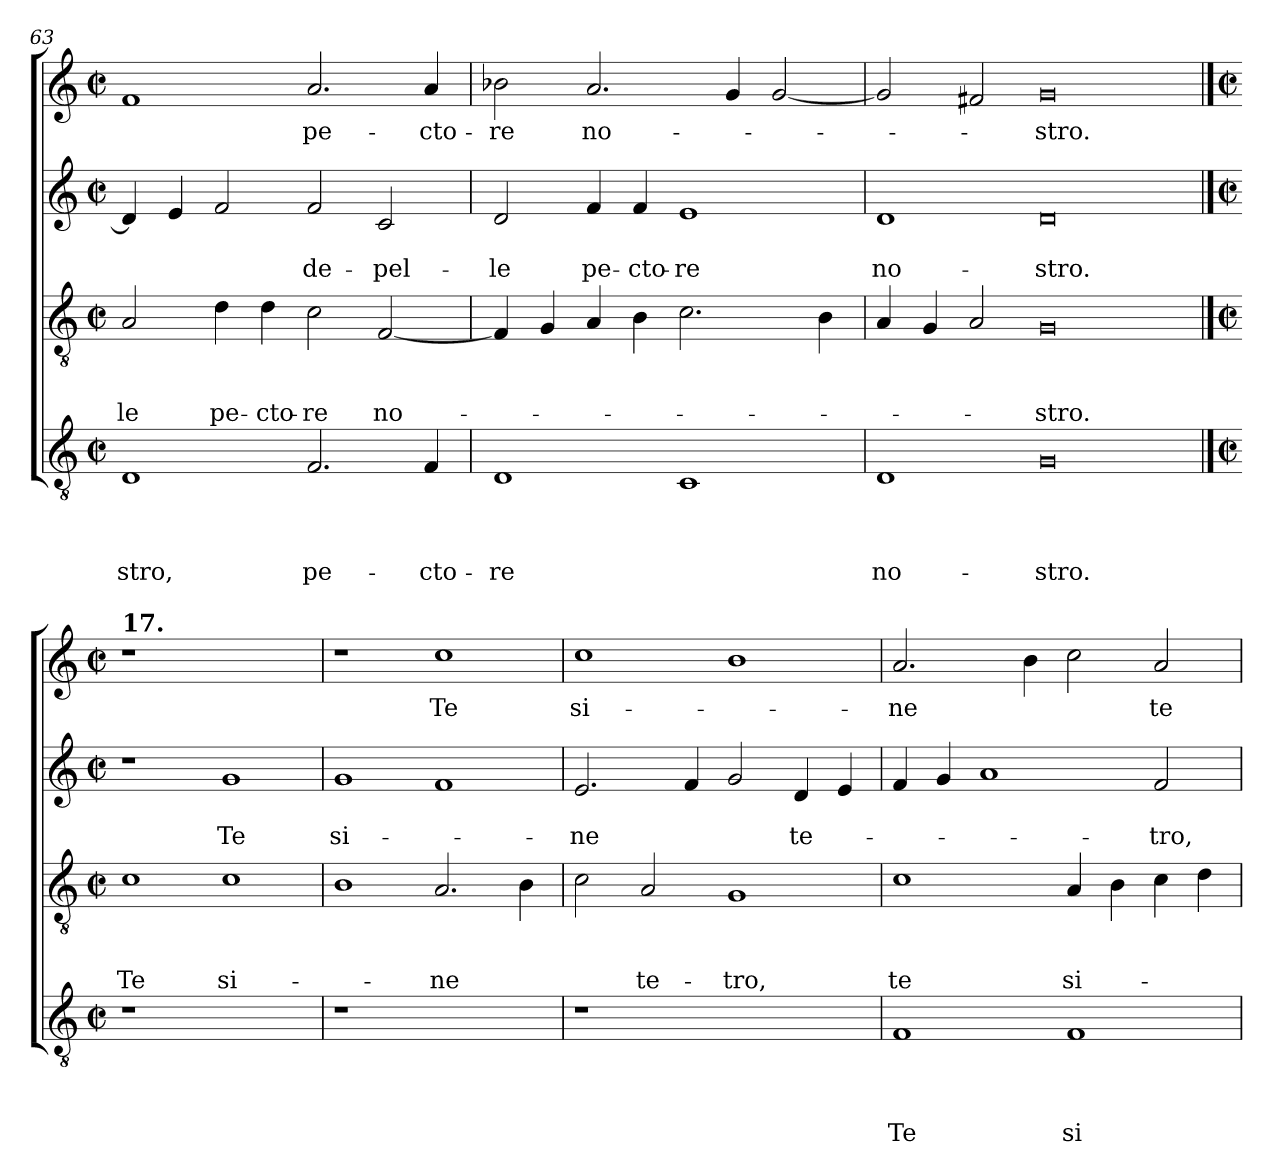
**kern	**text	**text	**text	**text	**kern	**text	**text	**text	**kern	**text	**text	**kern	**text
*part4	*part4	*part4	*part4	*part4	*part3	*part3	*part3	*part3	*part2	*part2	*part2	*part1	*part1
*staff4	*staff4	*staff4	*staff4	*staff4	*staff3	*staff3	*staff3	*staff3	*staff2	*staff2	*staff2	*staff1	*staff1
!!LO:LB:g=z
*clefGv2	*	*	*	*	*clefGv2	*	*	*	*clefG2	*	*	*clefG2	*
*k[]	*	*	*	*	*k[]	*	*	*	*k[]	*	*	*k[]	*
*C:	*	*	*	*	*C:	*	*	*	*C:	*	*	*C:	*
*M2/2	*	*	*	*	*M2/2	*	*	*	*M2/2	*	*	*M2/2	*
*met(c|)	*	*	*	*	*met(c|)	*	*	*	*met(c|)	*	*	*met(c|)	*
=63	=63	=63	=63	=63	=63	=63	=63	=63	=63	=63	=63	=63	=63
!	!	!	!	!LO:LY:b	!	!	!	!LO:LY:b	!	!	!	!	!
1D	.	.	.	-stro,	2A/	.	.	-le	4d/]	.	.	1f	.
.	.	.	.	.	.	.	.	.	4e/	.	.	.	.
!	!	!	!	!	!	!	!	!LO:LY:b	!	!	!	!	!
.	.	.	.	.	4d\	.	.	pe-	2f/	.	.	.	.
!	!	!	!	!	!	!	!	!LO:LY:b	!	!	!	!	!
.	.	.	.	.	4d\	.	.	-cto-	.	.	.	.	.
!	!	!	!	!LO:LY:b	!	!	!	!LO:LY:b	!	!	!LO:LY:b	!	!LO:LY:b
2.F/	.	.	.	pe-	2c\	.	.	-re	2f/	.	de-	2.a/	pe-
!	!	!	!	!	!	!	!	!LO:LY:b	!	!	!LO:LY:b	!	!
.	.	.	.	.	[2F/	.	.	no-	2c/	.	-pel-	.	.
!	!	!	!	!LO:LY:b	!	!	!	!	!	!	!	!	!LO:LY:b
4F/	.	.	.	-cto-	.	.	.	.	.	.	.	4a/	-cto-
=64	=64	=64	=64	=64	=64	=64	=64	=64	=64	=64	=64	=64	=64
!	!	!	!	!LO:LY:b	!	!	!	!	!	!	!LO:LY:b	!	!LO:LY:b
1D	.	.	.	-re	4F/]	.	.	.	2d/	.	-le	2b-X\	-re
.	.	.	.	.	4G/	.	.	.	.	.	.	.	.
!	!	!	!	!	!	!	!	!	!	!	!LO:LY:b	!	!LO:LY:b
.	.	.	.	.	4A/	.	.	.	4f/	.	pe-	2.a/	no-
!	!	!	!	!	!	!	!	!	!	!	!LO:LY:b	!	!
.	.	.	.	.	4B\	.	.	.	4f/	.	-cto-	.	.
!	!	!	!	!	!	!	!	!	!	!	!LO:LY:b	!	!
1C	.	.	.	.	2.c\	.	.	.	1e	.	-re	.	.
.	.	.	.	.	.	.	.	.	.	.	.	4g/	.
.	.	.	.	.	.	.	.	.	.	.	.	[2g/	.
.	.	.	.	.	4B\	.	.	.	.	.	.	.	.
=65	=65	=65	=65	=65	=65	=65	=65	=65	=65	=65	=65	=65	=65
!	!	!	!	!LO:LY:b	!	!	!	!	!	!	!LO:LY:b	!	!
1D	.	.	.	no-	4A/	.	.	.	1d	.	no-	2g/]	.
.	.	.	.	.	4G/	.	.	.	.	.	.	.	.
.	.	.	.	.	2A/	.	.	.	.	.	.	2f#X/	.
!	!	!	!	!LO:LY:b	!	!	!	!LO:LY:b	!	!	!LO:LY:b	!	!LO:LY:b
0G	.	.	.	-stro.	0G	.	.	-stro.	0d	.	-stro.	0g	-stro.
!!LO:LB:g=z
==66	==66	==66	==66	==66	==66	==66	==66	==66	==66	==66	==66	==66	==66
*M2/2	*	*	*	*	*M2/2	*	*	*	*M2/2	*	*	*M2/2	*
*met(c|)	*	*	*	*	*met(c|)	*	*	*	*met(c|)	*	*	*met(c|)	*
!	!	!	!	!	!	!	!	!	!	!	!	!LO:TX:a:B:t=17.	!
!	!	!	!	!	!	!	!	!LO:LY:b	!	!	!	!	!
1r	.	.	.	.	1c	.	.	Te	1r	.	.	1r	.
!	!	!	!	!	!	!	!	!LO:LY:b	!	!	!LO:LY:b	!	!
1ryy	.	.	.	.	1c	.	.	si-	1g	.	Te	1ryy	.
=67	=67	=67	=67	=67	=67	=67	=67	=67	=67	=67	=67	=67	=67
!	!	!	!	!	!	!	!	!	!	!	!LO:LY:b	!	!
1r	.	.	.	.	1B	.	.	.	1g	.	si-	1r	.
!	!	!	!	!	!	!	!	!LO:LY:b	!	!	!	!	!LO:LY:b
1ryy	.	.	.	.	2.A/	.	.	-ne	1f	.	.	1cc	Te
.	.	.	.	.	4B\	.	.	.	.	.	.	.	.
=68	=68	=68	=68	=68	=68	=68	=68	=68	=68	=68	=68	=68	=68
!	!	!	!	!	!	!	!	!	!	!	!LO:LY:b	!	!LO:LY:b
1r	.	.	.	.	2c\	.	.	.	2.e/	.	-ne	1cc	si-
!	!	!	!	!	!	!	!	!LO:LY:b	!	!	!	!	!
.	.	.	.	.	2A/	.	.	te-	.	.	.	.	.
.	.	.	.	.	.	.	.	.	4f/	.	.	.	.
!	!	!	!	!	!	!	!	!LO:LY:b	!	!	!	!	!
1ryy	.	.	.	.	1G	.	.	-tro,	2g/	.	.	1b	.
!	!	!	!	!	!	!	!	!	!	!	!LO:LY:b	!	!
.	.	.	.	.	.	.	.	.	4d/	.	te-	.	.
.	.	.	.	.	.	.	.	.	4e/	.	.	.	.
=69	=69	=69	=69	=69	=69	=69	=69	=69	=69	=69	=69	=69	=69
!	!	!	!	!LO:LY:b	!	!	!	!LO:LY:b	!	!	!	!	!LO:LY:b
1F	.	.	.	Te	1c	.	.	te	4f/	.	.	2.a/	-ne
.	.	.	.	.	.	.	.	.	4g/	.	.	.	.
.	.	.	.	.	.	.	.	.	1a	.	.	.	.
.	.	.	.	.	.	.	.	.	.	.	.	4b\	.
!	!	!	!	!LO:LY:b	!	!	!	!LO:LY:b	!	!	!	!	!
1F	.	.	.	si-	4A/	.	.	si-	.	.	.	2cc\	.
.	.	.	.	.	4B\	.	.	.	.	.	.	.	.
!	!	!	!	!	!	!	!	!	!	!	!LO:LY:b	!	!LO:LY:b
.	.	.	.	.	4c\	.	.	.	2f/	.	-tro,	2a/	te-
.	.	.	.	.	4d\	.	.	.	.	.	.	.	.
=	=	=	=	=	=	=	=	=	=	=	=	=	=
*-	*-	*-	*-	*-	*-	*-	*-	*-	*-	*-	*-	*-	*-
